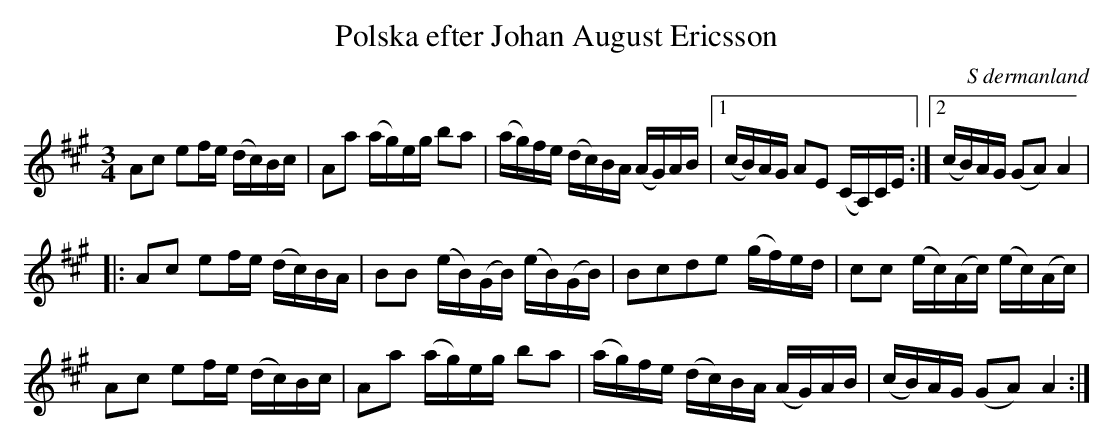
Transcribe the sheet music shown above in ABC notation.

X:1
T: Polska efter Johan August Ericsson
O: S dermanland
M: 3/4
L: 1/16
K: A
A2c2 e2fe (dc)Bc | A2a2 (ag)eg b2a2 | (ag)fe (dc)BA (AG)AB |1 (cB)AG A2E2 (CA,)CE :|2 (cB)AG (G2A2) A4 |
|: A2c2 e2fe (dc)BA | B2B2 (eB)(GB) (eB)(GB) | B2c2d2e2 (gf)ed | c2c2 (ec)(Ac) (ec)(Ac) |
   A2c2 e2fe (dc)Bc | A2a2 (ag)eg b2a2 | (ag)fe (dc)BA (AG)AB | (cB)AG (G2A2) A4 :|
